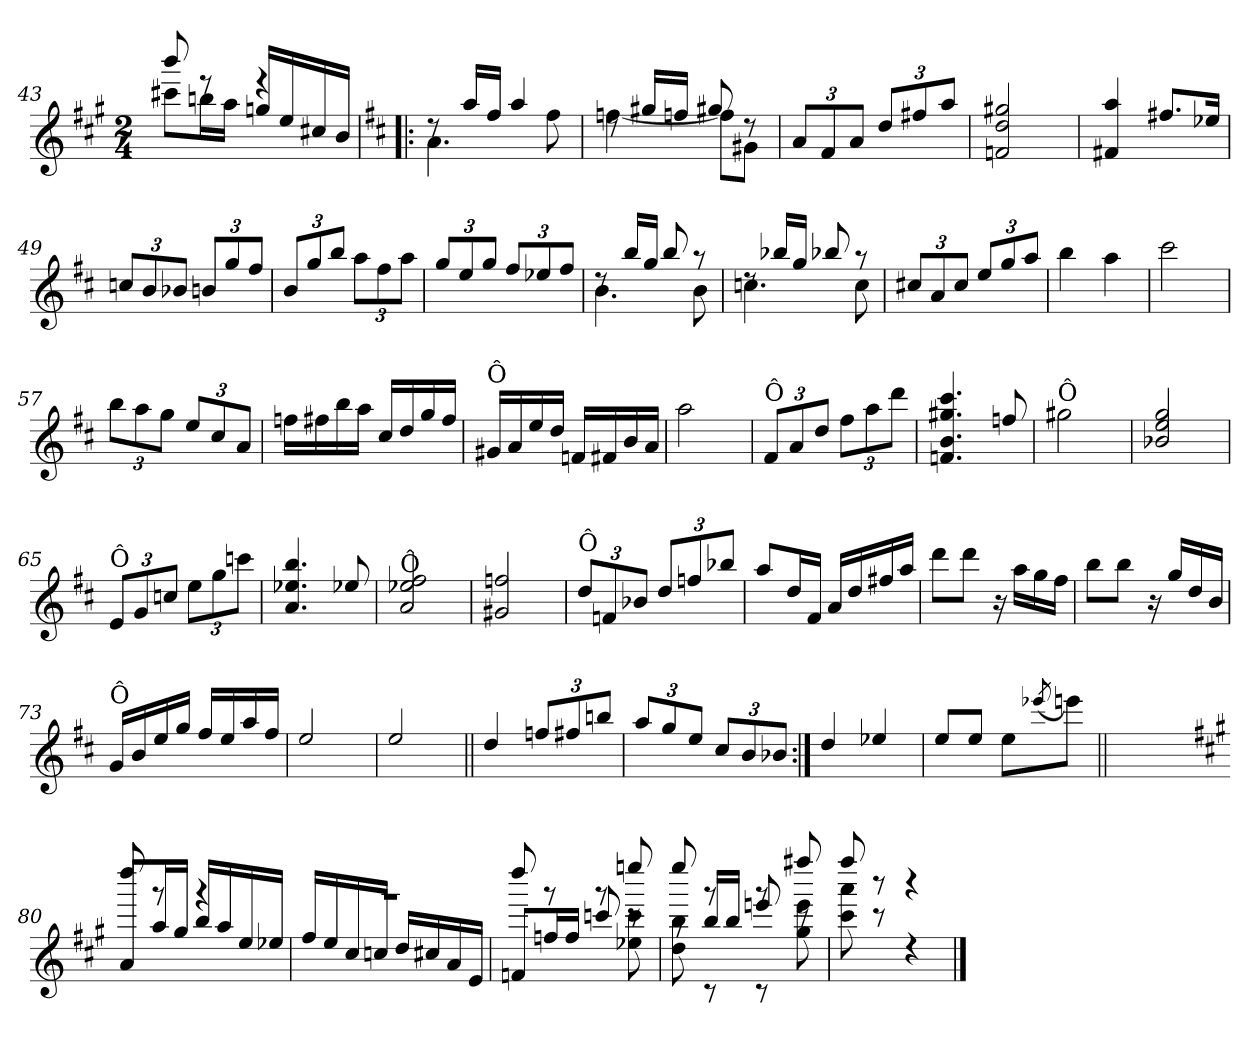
**kern
*part1
*staff1
*clefG2
*k[f#c#g#]
*A:
*M2/4
=43
*^
8ccc#X\L	8bbb!/
16bbn\L	8reee
16aa\JJ	.
16ggn/LL	4reee
16ee/	.
16cc#X/	.
16b/JJ	.
!!LO:LB:g=z	!!
=44!|:	=44!|:
*k[f#c#]	*
*D:	*
8rdd	4.a\
16aa/LL	.
16ff#/JJ	.
4aa/	.
.	8ff#\
=45	=45
8rdd	[<4ffn\
16gg#X/LL	.
16ffn/JJ	.
8gg#X/	8ff\L]
8rdd	8g#X\J
*v	*v
=46
12a/L
12f#/
12a/J
12dd/L
12ff#X/
12aa/J
=47
2fn/ 2dd/ 2gg#X/
=48
4f#X/ 4aa/
8.ff#X/L
16ee-X/Jk
!!LO:LB:g=z
=49
12ccn/L
12b/
12b-X/J
12bn/L
12gg/
12ff#/J
=50
12b/L
12gg/
12bb/J
12aa\L
12ff#\
12aa\J
=51
12gg/L
12ee/
12gg/J
12ff#/L
12ee-X/
12ff#/J
=52
*^
8rdd	4.b\
16bb/LL	.
16gg/JJ	.
8bb/	.
8rgg	8b\
=53	=53
8rdd	4.ccn\
16bb-X/LL	.
16gg/JJ	.
8bb-X/	.
8raa	8cc\
*v	*v
!!LO:LB:g=z
=54
12cc#X/L
12a/
12cc#/J
12ee/L
12gg/
12aa/J
=55
4bb\
4aa\
=56
2ccc#\
=57
12bb\L
12aa\
12gg\J
12ee/L
12cc#/
12a/J
=58
16ffn\LL
16ff#X\
16bb\
16aa\JJ
16cc#/LL
16dd/
16gg/
16ff#/JJ
!!LO:LB:g=z
=59
!LO:TX:a:t=Ô
16g#X/LL
16a/
16ee/
16dd/JJ
16fn/LL
16f#X/
16b/
16a/JJ
=60
2aa\
=61
!LO:TX:a:t=Ô
12f#/L
12a/
12dd/J
12ff#\L
12aa\
12ddd\J
=62
4.fn/ 4.b/ 4.gg#X/ 4.ccc#/
8ffn/
=63
!LO:TX:a:t=Ô
2gg#X\
=64
2b-/ 2ee/ 2gg/
!!LO:LB:g=z
=65
!LO:TX:a:t=Ô
12e/L
12g/
12ccn/J
12ee\L
12gg\
12cccn\J
=66
4.a/ 4.ee-X/ 4.bb/
8ee-X/
=67
!LO:TX:a:t=Ô
2a/ 2ee-X/ 2ff#/
=68
2g#/ 2ffn/
=69
!LO:TX:a:t=Ô
12dd/L
12fn/
12b-X/J
12dd/L
12ffn/
12bb-X/J
!!LO:LB:g=z
=70
8aa/L
16dd/L
16f#/JJ
16a/LL
16dd/
16ff#X/
16aa/JJ
=71
8ddd\L
8ddd\J
16r
16aa\LL
16gg\
16ff#\JJ
=72
8bb\L
8bb\J
16r
16gg/LL
16dd/
16b/JJ
=73
!LO:TX:a:t=Ô
16g/LL
16b/
16ee/
16gg/JJ
16ff#/LL
16ee/
16aa/
16ff#/JJ
=74
2ee/
!!LO:LB:g=z
=75
2ee/
=76||
4dd/
12ffn/L
12ff#X/
12bbn/J
=77
12aa/L
12gg/
12ee/J
12cc#/L
12b/
12b-X/J
=78:|!
4dd/
4ee-X/
=79
8ee/L
8ee/J
8ee\L
(<8qeee-X/
8eeen\J)
=79X792||
2ryy
!!LO:LB:g=z
=80-
*k[f#c#g#]
*A:
*^
8a/L	8dddd!/
16aa/L	8rggg
16gg#/JJ	.
16bb/LL	4rggg
16aa/	.
16ee/	.
16ee-X/JJ	.
=81	=81
16ff#/LL	2rggg
16ee/	.
16cc#/	.
16ccn/JJ	.
16dd/LL	.
16cc#X/	.
16a/	.
16e/JJ	.
=82	=82
*	*^
8fn/L	4.ryy	8dddd!/
16ffn/L	.	8rfff
16ff/JJ	.	.
8cccn/	.	8rggg
8rbb	8ee-X\ 8ccc\	8eeeen!/
=83	=83	=83
8raa	8dd\ 8bb\	8eeee!/
16bb/LL	8rc	8rggg
16bb/JJ	.	.
8eeen/	8rc	8rggg
8rccc	8gg#\ 8eee\	8ffff#X!/
*	*v	*v
=84	=84
8ccc#\ 8aaa\	8ffff#!/
8r	8rbbb
4rdd	4rbbb
*v	*v
==
*-
